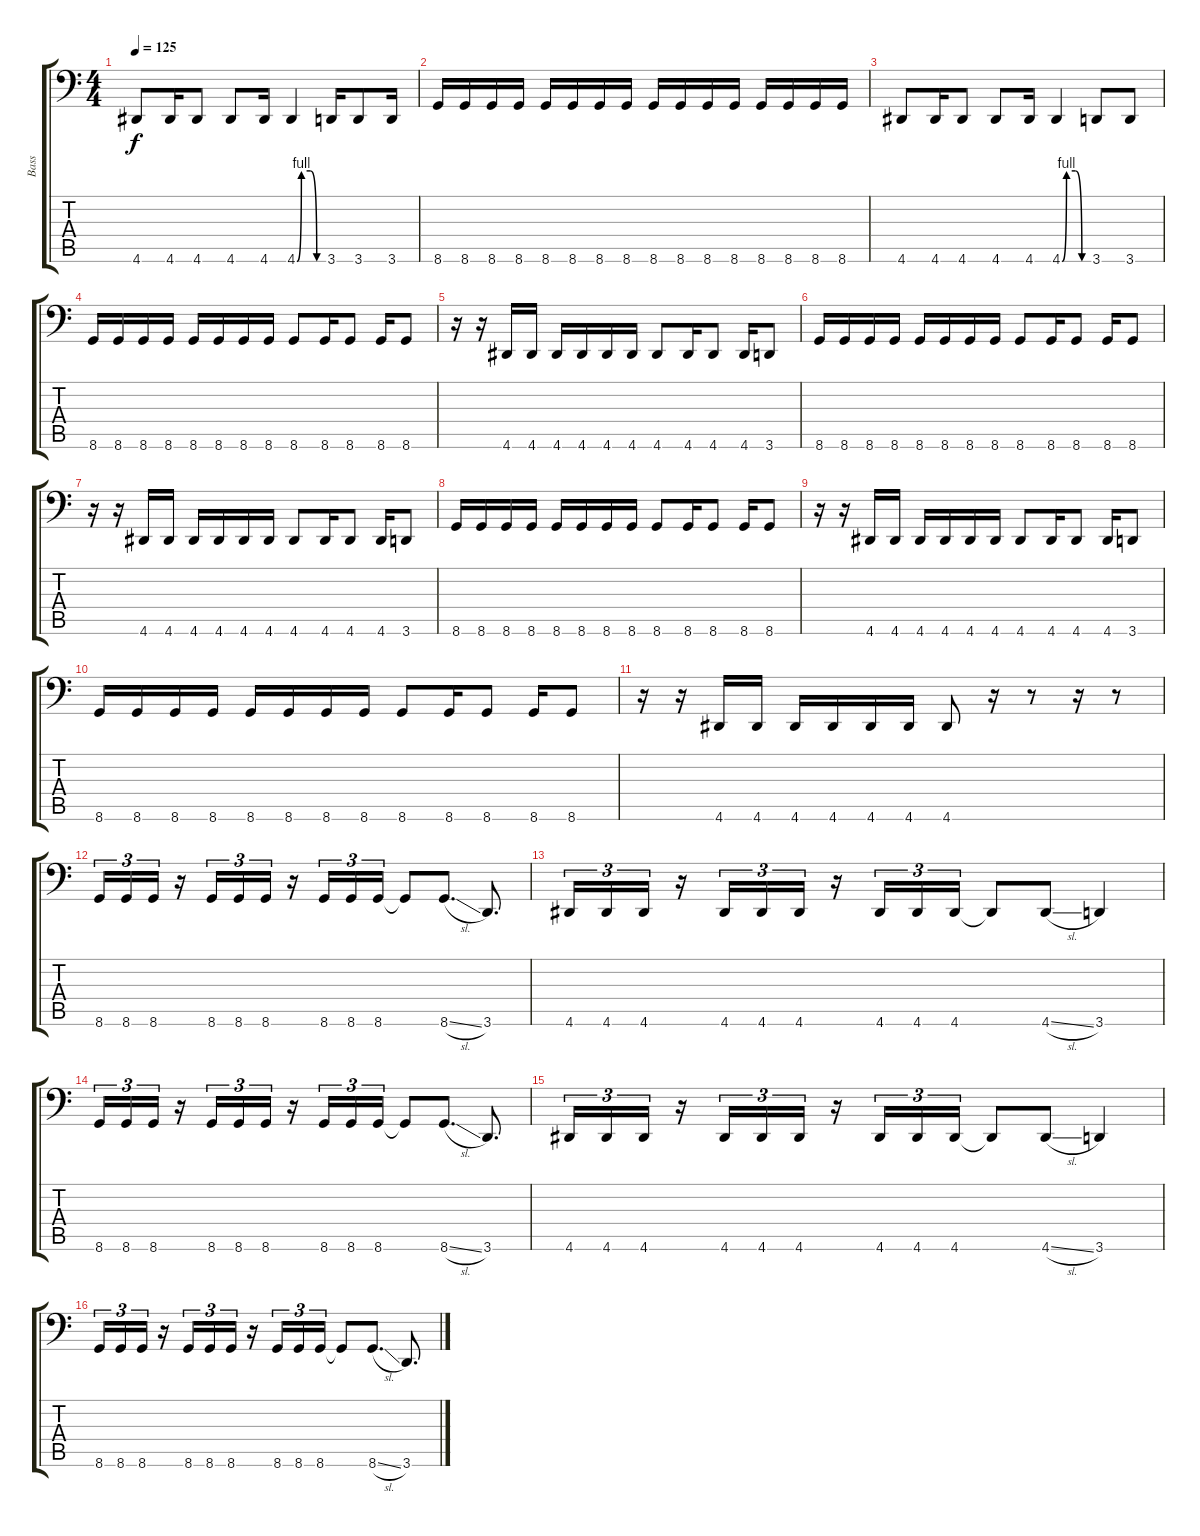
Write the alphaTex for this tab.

\track ("Bass" "Bass") {instrument electricbasspick}
\staff {score tabs}
\tuning (Db3 Ab2 E2 B1 Gb1 B0) {hide}
\ts (4 4)
\tempo 125
\clef f4
\ks c
4.6.8{dy f} 4.6.16 4.6.8 4.6.8 4.6.16 4.6{be (custom 0 0 10 4 30 4 45 0 60 0)}.4 3.6.16 3.6.8 3.6.16 |
8.6.16 8.6.16 8.6.16 8.6.16 8.6.16 8.6.16 8.6.16 8.6.16 8.6.16 8.6.16 8.6.16 8.6.16 8.6.16 8.6.16 8.6.16 8.6.16 |
4.6.8 4.6.16 4.6.8 4.6.8 4.6.16 4.6{be (custom 0 0 10 4 30 4 45 0 60 0)}.4 3.6.8 3.6.8 |
8.6.16 8.6.16 8.6.16 8.6.16 8.6.16 8.6.16 8.6.16 8.6.16 8.6.8 8.6.16 8.6.8 8.6.16 8.6.8 |
r.16 r.16 4.6.16 4.6.16 4.6.16 4.6.16 4.6.16 4.6.16 4.6.8 4.6.16 4.6.8 4.6.16 3.6.8 |
8.6.16 8.6.16 8.6.16 8.6.16 8.6.16 8.6.16 8.6.16 8.6.16 8.6.8 8.6.16 8.6.8 8.6.16 8.6.8 |
r.16 r.16 4.6.16 4.6.16 4.6.16 4.6.16 4.6.16 4.6.16 4.6.8 4.6.16 4.6.8 4.6.16 3.6.8 |
8.6.16 8.6.16 8.6.16 8.6.16 8.6.16 8.6.16 8.6.16 8.6.16 8.6.8 8.6.16 8.6.8 8.6.16 8.6.8 |
r.16 r.16 4.6.16 4.6.16 4.6.16 4.6.16 4.6.16 4.6.16 4.6.8 4.6.16 4.6.8 4.6.16 3.6.8 |
8.6.16 8.6.16 8.6.16 8.6.16 8.6.16 8.6.16 8.6.16 8.6.16 8.6.8 8.6.16 8.6.8 8.6.16 8.6.8 |
r.16 r.16 4.6.16 4.6.16 4.6.16 4.6.16 4.6.16 4.6.16 4.6.8 r.16 r.8 r.16 r.8 |
8.6.16{tu (3 2) volume 14} 8.6.16{tu (3 2)} 8.6.16{tu (3 2)} r.16 8.6.16{tu (3 2)} 8.6.16{tu (3 2)} 8.6.16{tu (3 2)} r.16 8.6.16{tu (3 2)} 8.6.16{tu (3 2)} 8.6.16{tu (3 2)} 8.6{t}.8 8.6{sl}.8{d} 3.6.8{d} |
4.6.16{tu (3 2)} 4.6.16{tu (3 2)} 4.6.16{tu (3 2)} r.16 4.6.16{tu (3 2)} 4.6.16{tu (3 2)} 4.6.16{tu (3 2)} r.16 4.6.16{tu (3 2)} 4.6.16{tu (3 2)} 4.6.16{tu (3 2)} 4.6{t}.8 4.6{sl}.8 3.6.4 |
8.6.16{tu (3 2)} 8.6.16{tu (3 2)} 8.6.16{tu (3 2)} r.16 8.6.16{tu (3 2)} 8.6.16{tu (3 2)} 8.6.16{tu (3 2)} r.16 8.6.16{tu (3 2)} 8.6.16{tu (3 2)} 8.6.16{tu (3 2)} 8.6{t}.8 8.6{sl}.8{d} 3.6.8{d} |
4.6.16{tu (3 2)} 4.6.16{tu (3 2)} 4.6.16{tu (3 2)} r.16 4.6.16{tu (3 2)} 4.6.16{tu (3 2)} 4.6.16{tu (3 2)} r.16 4.6.16{tu (3 2)} 4.6.16{tu (3 2)} 4.6.16{tu (3 2)} 4.6{t}.8 4.6{sl}.8 3.6.4 |
8.6.16{tu (3 2)} 8.6.16{tu (3 2)} 8.6.16{tu (3 2)} r.16 8.6.16{tu (3 2)} 8.6.16{tu (3 2)} 8.6.16{tu (3 2)} r.16 8.6.16{tu (3 2)} 8.6.16{tu (3 2)} 8.6.16{tu (3 2)} 8.6{t}.8 8.6{sl}.8{d} 3.6.8{d}
